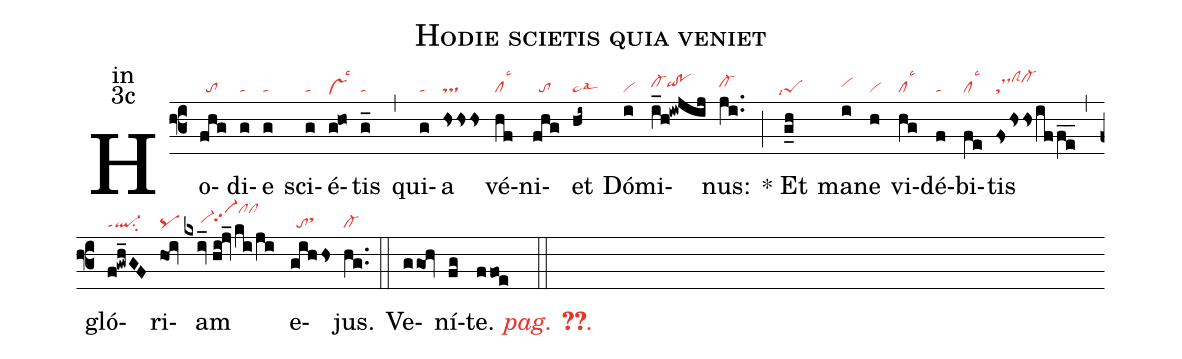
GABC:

name:Hodie scietis quia veniet;
office-part:in;
mode:3c;
nabc-lines:1;
%%
(f3) Ho(fhg|//to)di(g|ta)e(g|ta) sci(g|ta)é(g!ho|vshelsc3)tis(g_|ta) (,) qui(g|ta)a(hshshs|ts) vé(hf|cllsc3)ni(fhg|//to)et(hi~|ta>lsal3) Dó(i|vi)mi(i_h!iwjij|cl-hhqihh!pohh)nus:(ji..|cl-hh) (;) <sp>*</sp> Et(g_h|``peSlsi7) ma(i|vihh)ne(h|vi) vi(hg|cllsc3)dé(f|ta)bi(fe|cllsc3)tis(fshssiffe__|stdshjclShjcl-hj) (,)gló(f!gwh_GF|ql-ppt1su2)ri(hoi|pq)am(kxiv_//hi!jv_/ki/ji|/////vi-hhvi-hipp2clhlclhl) e(gihhs|//tosthi)jus.(hg..|cl-) (::)<nlba>Ve(g/goh)ní(fg)t{e}. <c><i>pag. <v>\pageref{M-ORIP3c}</v>.</i></c></nlba>(ffoe ::)
